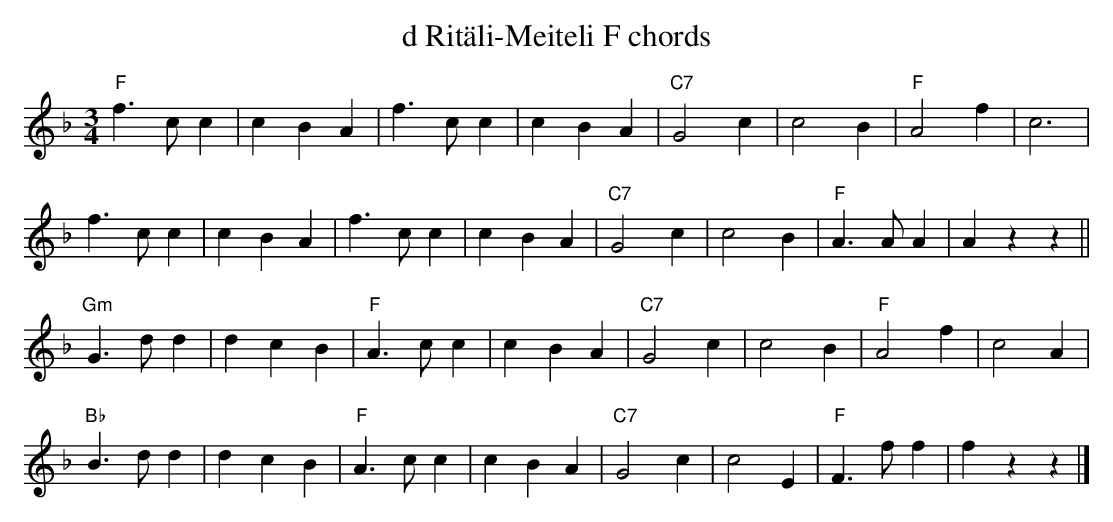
X:1
T: d Ritäli-Meiteli F chords
M:3/4
L:1/4
K:F %%MIDI gchordon
"F"f>cc | cBA | f>cc | cBA | "C7"G2c | c2B | "F"A2f | c3 |
f>cc | cBA | f>cc | cBA | "C7"G2c | c2B | "F"A>A A | A zz ||
"Gm"G>dd | dcB | "F"A>cc | cBA | "C7"G2c | c2B | "F"A2f | c2A |
"Bb"B>dd | dcB | "F"A>cc | cBA | "C7"G2c | c2E | "F"F>ff | fzz |]
